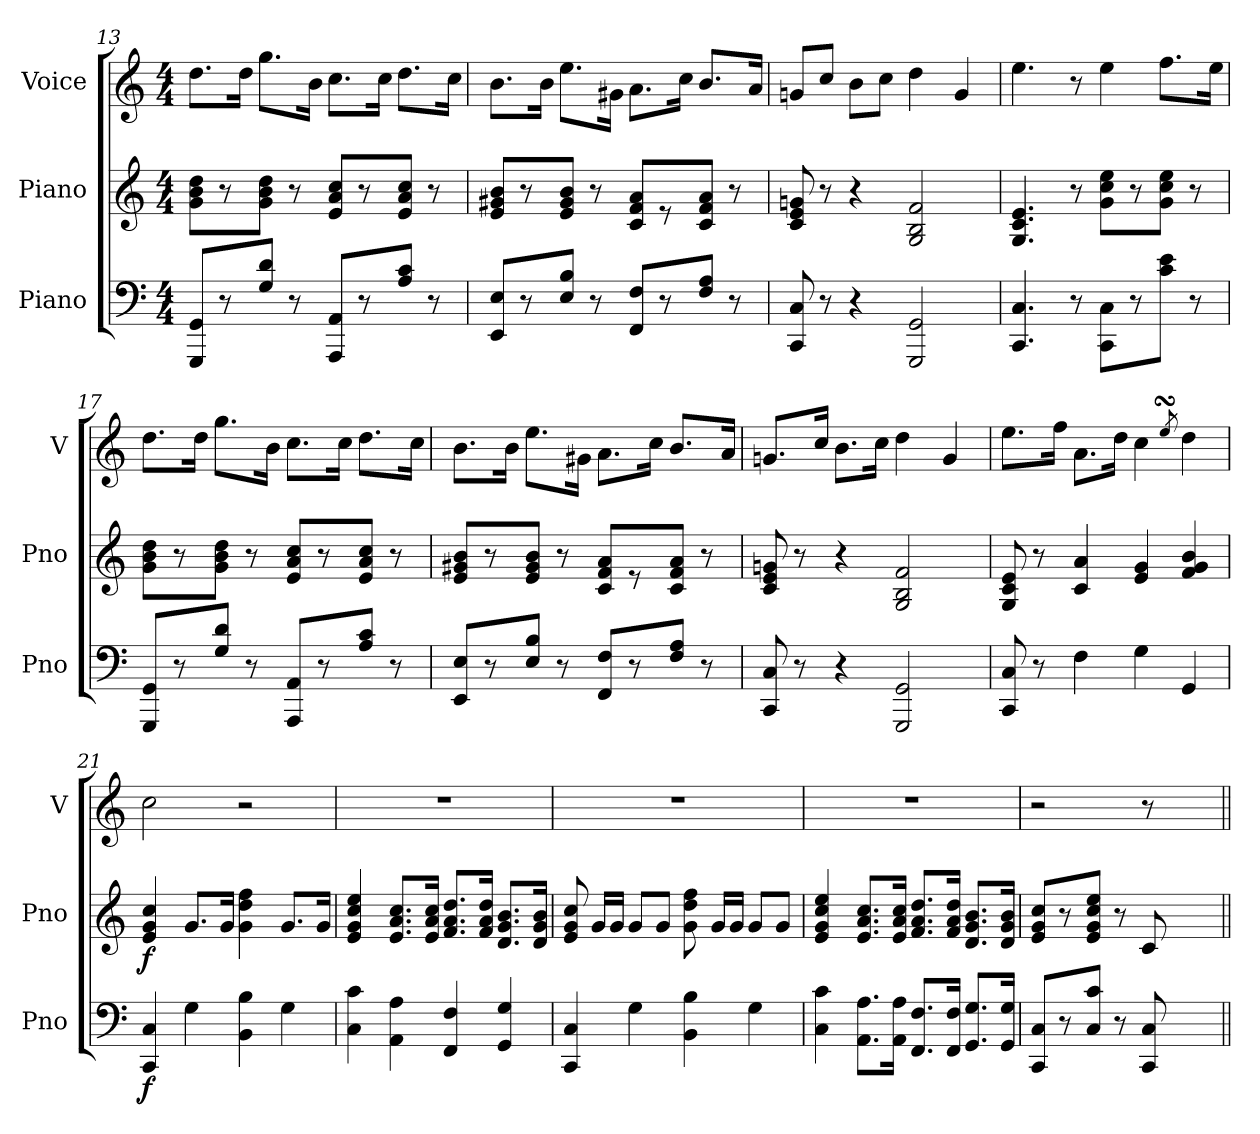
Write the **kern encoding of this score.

**kern	**dynam	**kern	**dynam	**kern
*part3	*part3	*part2	*part2	*part1
*staff3	*staff3	*staff2	*staff2	*staff1
*I"Piano	*	*I"Piano	*	*I"Voice
*I'Pno	*	*I'Pno	*	*I'V
*clefF4	*	*clefG2	*	*clefG2
*k[]	*	*k[]	*	*k[]
*M4/4	*	*M4/4	*	*M4/4
=13	=13	=13	=13	=13
8GGG/ 8GG/L	.	8g\ 8b\ 8dd\L	.	8.dd\L
8r	.	8r	.	.
.	.	.	.	16dd\Jk
8G/ 8d/J	.	8g\ 8b\ 8dd\J	.	8.gg\L
8r	.	8r	.	.
.	.	.	.	16b\Jk
8AAA/ 8AA/L	.	8e/ 8a/ 8cc/L	.	8.cc\L
8r	.	8r	.	.
.	.	.	.	16cc\Jk
8A/ 8c/J	.	8e/ 8a/ 8cc/J	.	8.dd\L
8r	.	8r	.	.
.	.	.	.	16cc\Jk
=14	=14	=14	=14	=14
8EE/ 8E/L	.	8e/ 8g#X/ 8b/L	.	8.b\L
8r	.	8r	.	.
.	.	.	.	16b\Jk
8E/ 8B/J	.	8e/ 8g#/ 8b/J	.	8.ee\L
8r	.	8r	.	.
.	.	.	.	16g#X\Jk
8FF/ 8F/L	.	8c/ 8f/ 8a/L	.	8.a\L
8r	.	8r	.	.
.	.	.	.	16cc\Jk
8F/ 8A/J	.	8c/ 8f/ 8a/J	.	8.b/L
8r	.	8r	.	.
.	.	.	.	16a/Jk
=15	=15	=15	=15	=15
8CC/ 8C/	.	8c/ 8e/ 8gn/	.	8gn/L
8r	.	8r	.	8cc/J
4r	.	4r	.	8b\L
.	.	.	.	8cc\J
2GGG/ 2GG/	.	2G/ 2B/ 2f/	.	4dd\
.	.	.	.	4g/
!!LO:PB:g=z
=16	=16	=16	=16	=16
4.CC/ 4.C/	.	4.G/ 4.c/ 4.e/	.	4.ee\
8r	.	8r	.	8r
8CC\ 8C\L	.	8g\ 8cc\ 8ee\L	.	4ee\
8r	.	8r	.	.
8c\ 8e\J	.	8g\ 8cc\ 8ee\J	.	8.ff\L
8r	.	8r	.	.
.	.	.	.	16ee\Jk
=17	=17	=17	=17	=17
8GGG/ 8GG/L	.	8g\ 8b\ 8dd\L	.	8.dd\L
8r	.	8r	.	.
.	.	.	.	16dd\Jk
8G/ 8d/J	.	8g\ 8b\ 8dd\J	.	8.gg\L
8r	.	8r	.	.
.	.	.	.	16b\Jk
8AAA/ 8AA/L	.	8e/ 8a/ 8cc/L	.	8.cc\L
8r	.	8r	.	.
.	.	.	.	16cc\Jk
8A/ 8c/J	.	8e/ 8a/ 8cc/J	.	8.dd\L
8r	.	8r	.	.
.	.	.	.	16cc\Jk
=18	=18	=18	=18	=18
8EE/ 8E/L	.	8e/ 8g#X/ 8b/L	.	8.b\L
8r	.	8r	.	.
.	.	.	.	16b\Jk
8E/ 8B/J	.	8e/ 8g#/ 8b/J	.	8.ee\L
8r	.	8r	.	.
.	.	.	.	16g#X\Jk
8FF/ 8F/L	.	8c/ 8f/ 8a/L	.	8.a\L
8r	.	8r	.	.
.	.	.	.	16cc\Jk
8F/ 8A/J	.	8c/ 8f/ 8a/J	.	8.b/L
8r	.	8r	.	.
.	.	.	.	16a/Jk
=19	=19	=19	=19	=19
8CC/ 8C/	.	8c/ 8e/ 8gn/	.	8.gn/L
8r	.	8r	.	.
.	.	.	.	16cc/Jk
4r	.	4r	.	8.b\L
.	.	.	.	16cc\Jk
2GGG/ 2GG/	.	2G/ 2B/ 2f/	.	4dd\
.	.	.	.	4g/
!!LO:LB:g=z
=20	=20	=20	=20	=20
8CC/ 8C/	.	8G/ 8c/ 8e/	.	8.ee\L
8r	.	8r	.	.
.	.	.	.	16ff\Jk
4F\	.	4c/ 4a/	.	8.a\L
.	.	.	.	16dd\Jk
4G\	.	4e/ 4g/	.	4cc\
.	.	.	.	8qeesSsS/
4GG/	.	4f/ 4g/ 4b/	.	4dd\
=21	=21	=21	=21	=21
!	!LO:DY:b	!	!LO:DY:b	!
4CC/ 4C/	f	4e/ 4g/ 4cc/	f	2cc\
4G\	.	8.g/L	.	.
.	.	16g/Jk	.	.
4BB\ 4B\	.	4g\ 4dd\ 4ff\	.	2r
4G\	.	8.g/L	.	.
.	.	16g/Jk	.	.
=22	=22	=22	=22	=22
4C\ 4c\	.	4e/ 4g/ 4cc/ 4ee/	.	1r
4AA\ 4A\	.	8.e/ 8.a/ 8.cc/L	.	.
.	.	16e/ 16a/ 16cc/Jk	.	.
4FF/ 4F/	.	8.f/ 8.a/ 8.dd/L	.	.
.	.	16f/ 16a/ 16dd/Jk	.	.
4GG/ 4G/	.	8.d/ 8.g/ 8.b/L	.	.
.	.	16d/ 16g/ 16b/Jk	.	.
=23	=23	=23	=23	=23
4CC/ 4C/	.	8e/ 8g/ 8cc/	.	1r
.	.	16g/LL	.	.
.	.	16g/JJ	.	.
4G\	.	8g/L	.	.
.	.	8g/J	.	.
4BB\ 4B\	.	8g\ 8dd\ 8ff\	.	.
.	.	16g/LL	.	.
.	.	16g/JJ	.	.
4G\	.	8g/L	.	.
.	.	8g/J	.	.
!!LO:LB:g=z
=24	=24	=24	=24	=24
4C\ 4c\	.	4e/ 4g/ 4cc/ 4ee/	.	1r
8.AA\ 8.A\L	.	8.e/ 8.a/ 8.cc/L	.	.
16AA\ 16A\Jk	.	16e/ 16a/ 16cc/Jk	.	.
8.FF/ 8.F/L	.	8.f/ 8.a/ 8.dd/L	.	.
16FF/ 16F/Jk	.	16f/ 16a/ 16dd/Jk	.	.
8.GG/ 8.G/L	.	8.d/ 8.g/ 8.b/L	.	.
16GG/ 16G/Jk	.	16d/ 16g/ 16b/Jk	.	.
=25	=25	=25	=25	=25
8CC/ 8C/L	.	8e/ 8g/ 8cc/L	.	2r
8r	.	8r	.	.
8C/ 8c/J	.	8e/ 8g/ 8cc/ 8ee/J	.	.
8r	.	8r	.	.
8CC/ 8C/	.	8c/	.	8r
4.ryy	.	4.ryy	.	4.ryy
=||	=||	=||	=||	=||
*-	*-	*-	*-	*-
